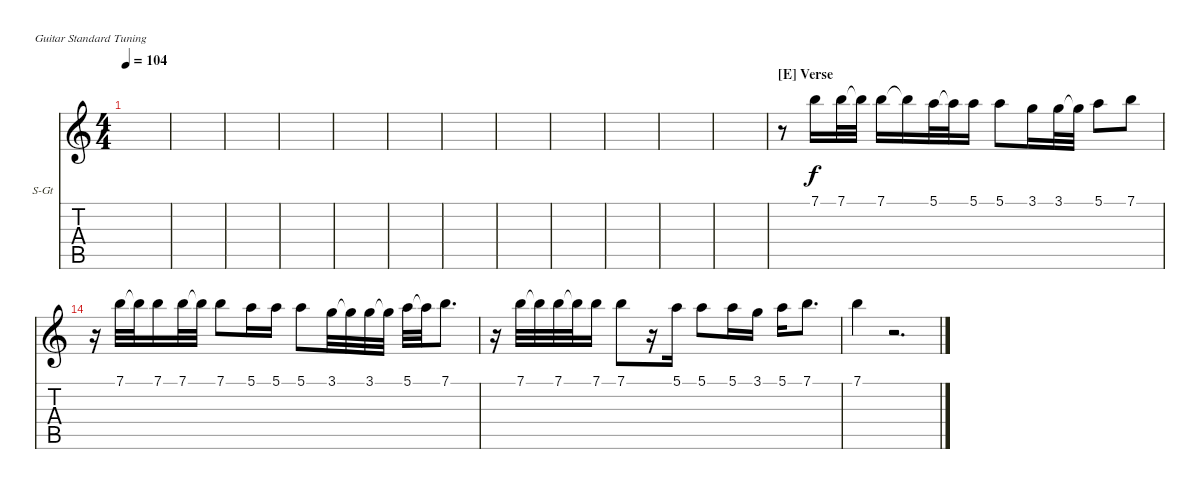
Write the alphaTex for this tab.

\bracketExtendMode nobrackets
\firstSystemTrackNameOrientation horizontal
\otherSystemsTrackNameOrientation horizontal
\defaultBarNumberDisplay FirstOfSystem
\track ("Vocals" "S-Gt") {instrument acousticguitarsteel}
\staff {score tabs}
\tuning (E4 B3 G3 D3 A2 E2)
\ts (4 4)
\tempo 104
\clef g2
\scale
0.25
\ks c
|
\scale
0.25 |
\scale
0.25 |
\scale
0.25 |
\scale
0.25 |
\scale
0.25 |
\scale
0.25 |
\scale
0.25 |
\scale
0.25 |
\scale
0.25 |
\scale
0.25 |
\scale
0.25 |
\section ("E" "Verse")
\scale
0.297297 r.8 7.1.16 7.1.32 7.1{t}.32 7.1.16 7.1{t}.16 5.1.32 5.1{t}.32 5.1.16 5.1.8 3.1.16 3.1.32 3.1{t}.32 5.1.8 7.1.8 |
\scale
0.311398 r.16 7.1.32 7.1{t}.32 7.1.16 7.1.32 7.1{t}.32 7.1.8 5.1.16 5.1.16 5.1.8 3.1.32 3.1{t}.32 3.1.32 3.1{t}.32 5.1.32 5.1{t}.32 7.1.8{d} |
\scale
0.286722 r.16 7.1.32 7.1{t}.32 7.1.32 7.1{t}.32 7.1.16 7.1.8 r.16 5.1.16 5.1.8 5.1.16 3.1.16 5.1.16 7.1.8{d} |
\scale
0.104583 7.1.4 r.2{d}
